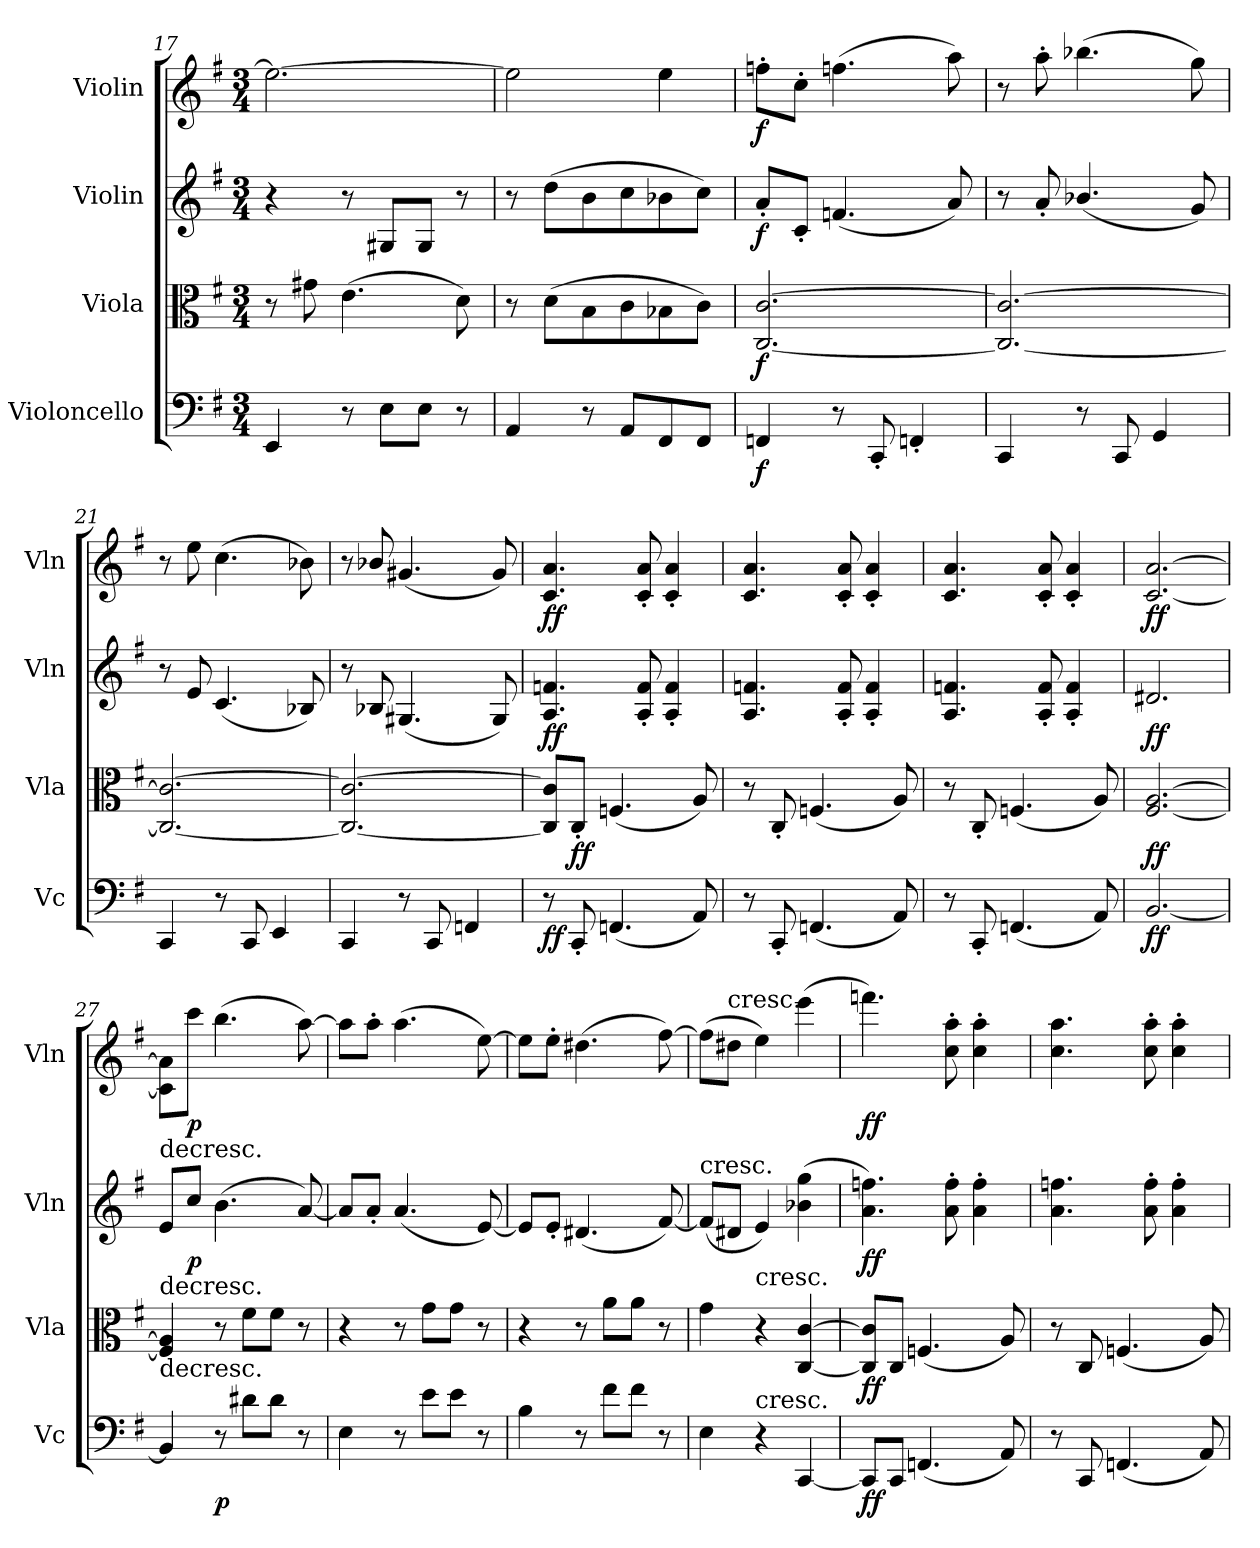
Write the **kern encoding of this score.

**kern	**dynam	**kern	**dynam	**kern	**dynam	**kern	**dynam
*part4	*part4	*part3	*part3	*part2	*part2	*part1	*part1
*staff4	*staff4	*staff3	*staff3	*staff2	*staff2	*staff1	*staff1
*I"Violoncello	*	*I"Viola	*	*I"Violin	*	*I"Violin	*
*I'Vc	*	*I'Vla	*	*I'Vln	*	*I'Vln	*
*clefF4	*	*clefC3	*	*clefG2	*	*clefG2	*
*k[f#]	*	*k[f#]	*	*k[f#]	*	*k[f#]	*
*e:	*	*e:	*	*e:	*	*e:	*
*M3/4	*	*M3/4	*	*M3/4	*	*M3/4	*
=17	=17	=17	=17	=17	=17	=17	=17
4EE/	.	8r	.	4r	.	2.ee\_	.
.	.	8g#X\	.	.	.	.	.
8r	.	(4.e\	.	8r	.	.	.
8E\L	.	.	.	8G#X/L	.	.	.
8E\J	.	.	.	8G#/J	.	.	.
8r	.	8d\)	.	8r	.	.	.
=18	=18	=18	=18	=18	=18	=18	=18
4AA/	.	8r	.	8r	.	2ee\]	.
.	.	(8d\L	.	(8dd\L	.	.	.
8r	.	8B\	.	8b\	.	.	.
8AA/L	.	8c\	.	8cc\	.	.	.
8FF#/	.	8B-X\	.	8b-X\	.	4ee\	.
8FF#/J	.	8c\J)	.	8cc\J)	.	.	.
=19	=19	=19	=19	=19	=19	=19	=19
4FFn/	f	[2.C/ [2.c/	f	8a'/L	f	8ffn'\L	f
.	.	.	.	8c'/J	.	8cc'\J	.
8r	.	.	.	(4.fn/	.	(4.ffn\	.
8CC'/	.	.	.	.	.	.	.
4FFn'/	.	.	.	.	.	.	.
.	.	.	.	8a/)	.	8aa\)	.
=20	=20	=20	=20	=20	=20	=20	=20
4CC/	.	2.C_/ 2.c_/	.	8r	.	8r	.
.	.	.	.	8a'/	.	8aa'\	.
8r	.	.	.	(4.b-X/	.	(4.bb-X\	.
8CC/	.	.	.	.	.	.	.
4GG/	.	.	.	.	.	.	.
.	.	.	.	8g/)	.	8gg\)	.
=21	=21	=21	=21	=21	=21	=21	=21
4CC/	.	2.C_/ 2.c_/	.	8r	.	8r	.
.	.	.	.	8e/	.	8ee\	.
8r	.	.	.	(4.c/	.	(4.cc\	.
8CC/	.	.	.	.	.	.	.
4EE/	.	.	.	.	.	.	.
.	.	.	.	8B-X/)	.	8b-X\)	.
=22	=22	=22	=22	=22	=22	=22	=22
4CC/	.	2.C_/ 2.c_/	.	8r	.	8r	.
.	.	.	.	8B-X/	.	8b-X/	.
8r	.	.	.	(4.G#X/	.	(4.g#X/	.
8CC/	.	.	.	.	.	.	.
4FFn/	.	.	.	.	.	.	.
.	.	.	.	8G#/)	.	8g#/)	.
=23	=23	=23	=23	=23	=23	=23	=23
8r	ff	8C]/ 8c]/L	.	4.A/ 4.fn/	ff	4.c/ 4.a/	ff
8CC'/	.	8C'/J	ff	.	.	.	.
(4.FFn/	.	(4.Fn/	.	.	.	.	.
.	.	.	.	8A'/ 8f'/	.	8c'/ 8a'/	.
.	.	.	.	4A'/ 4f'/	.	4c'/ 4a'/	.
8AA/)	.	8A/)	.	.	.	.	.
=24	=24	=24	=24	=24	=24	=24	=24
8r	.	8r	.	4.A/ 4.fn/	.	4.c/ 4.a/	.
8CC'/	.	8C'/	.	.	.	.	.
(4.FFn/	.	(4.Fn/	.	.	.	.	.
.	.	.	.	8A'/ 8f'/	.	8c'/ 8a'/	.
.	.	.	.	4A'/ 4f'/	.	4c'/ 4a'/	.
8AA/)	.	8A/)	.	.	.	.	.
=25	=25	=25	=25	=25	=25	=25	=25
8r	.	8r	.	4.A/ 4.fn/	.	4.c/ 4.a/	.
8CC'/	.	8C'/	.	.	.	.	.
(4.FFn/	.	(4.Fn/	.	.	.	.	.
.	.	.	.	8A'/ 8f'/	.	8c'/ 8a'/	.
.	.	.	.	4A'/ 4f'/	.	4c'/ 4a'/	.
8AA/)	.	8A/)	.	.	.	.	.
=26	=26	=26	=26	=26	=26	=26	=26
[2.BB/	ff	[2.F#/ [2.A/	ff	2.d#X/	ff	[2.c/ [2.a/	ff
=27	=27	=27	=27	=27	=27	=27	=27
!	!	!	!	!LO:TX:t=decresc.	!	!	!
!	!	!LO:TX:t=decresc.	!	!	!	!	!
!LO:TX:t=decresc.	!	!	!	!	!	!	!
4BB/]	.	4F#]/ 4A]/	.	8e/L	.	8c]\ 8a]\L	.
.	.	.	.	8cc/J	p	8ccc\J	p
8r	p	8r	.	(4.b\	.	(4.bb\	.
8d#X\L	.	8f#\L	.	.	.	.	.
8d#\J	.	8f#\J	.	.	.	.	.
8r	.	8r	.	[8a/)	.	[8aa\)	.
=28	=28	=28	=28	=28	=28	=28	=28
4E\	.	4r	.	8a/L]	.	8aa\L]	.
.	.	.	.	8a'/J	.	8aa'\J	.
8r	.	8r	.	(4.a/	.	(4.aa\	.
8e\L	.	8g\L	.	.	.	.	.
8e\J	.	8g\J	.	.	.	.	.
8r	.	8r	.	[8e/)	.	[8ee\)	.
=29	=29	=29	=29	=29	=29	=29	=29
4B\	.	4r	.	8e/L]	.	8ee\L]	.
.	.	.	.	8e'/J	.	8ee'\J	.
8r	.	8r	.	(4.d#X/	.	(4.dd#X\	.
8f#\L	.	8a\L	.	.	.	.	.
8f#\J	.	8a\J	.	.	.	.	.
8r	.	8r	.	[8f#/)	.	[8ff#\)	.
=30	=30	=30	=30	=30	=30	=30	=30
!	!	!	!	!LO:TX:t=cresc.	!	!	!
4E\	.	4g\	.	(8f#/L]	.	(8ff#\L]	.
!	!	!	!	!	!	!LO:TX:t=cresc.	!
.	.	.	.	8d#X/J	.	8dd#X\J	.
!	!	!LO:TX:t=cresc.	!	!	!	!	!
!LO:TX:t=cresc.	!	!	!	!	!	!	!
4r	.	4r	.	4e/)	.	4ee\)	.
[4CC/	.	[4C/ [4c/	.	(4b-X\ 4gg\	.	(4eee\	.
=31	=31	=31	=31	=31	=31	=31	=31
8CC/L]	ff	8C]/ 8c]/L	ff	4.a\ 4.ffn\)	ff	4.fffn\)	ff
8CC/J	.	8C/J	.	.	.	.	.
(4.FFn/	.	(4.Fn/	.	.	.	.	.
.	.	.	.	8a'\ 8ff'\	.	8cc'\ 8aa'\	.
.	.	.	.	4a'\ 4ff'\	.	4cc'\ 4aa'\	.
8AA/)	.	8A/)	.	.	.	.	.
=32	=32	=32	=32	=32	=32	=32	=32
8r	.	8r	.	4.a\ 4.ffn\	.	4.cc\ 4.aa\	.
8CC/	.	8C/	.	.	.	.	.
(4.FFn/	.	(4.Fn/	.	.	.	.	.
.	.	.	.	8a'\ 8ff'\	.	8cc'\ 8aa'\	.
.	.	.	.	4a'\ 4ff'\	.	4cc'\ 4aa'\	.
8AA/)	.	8A/)	.	.	.	.	.
=	=	=	=	=	=	=	=
*-	*-	*-	*-	*-	*-	*-	*-
